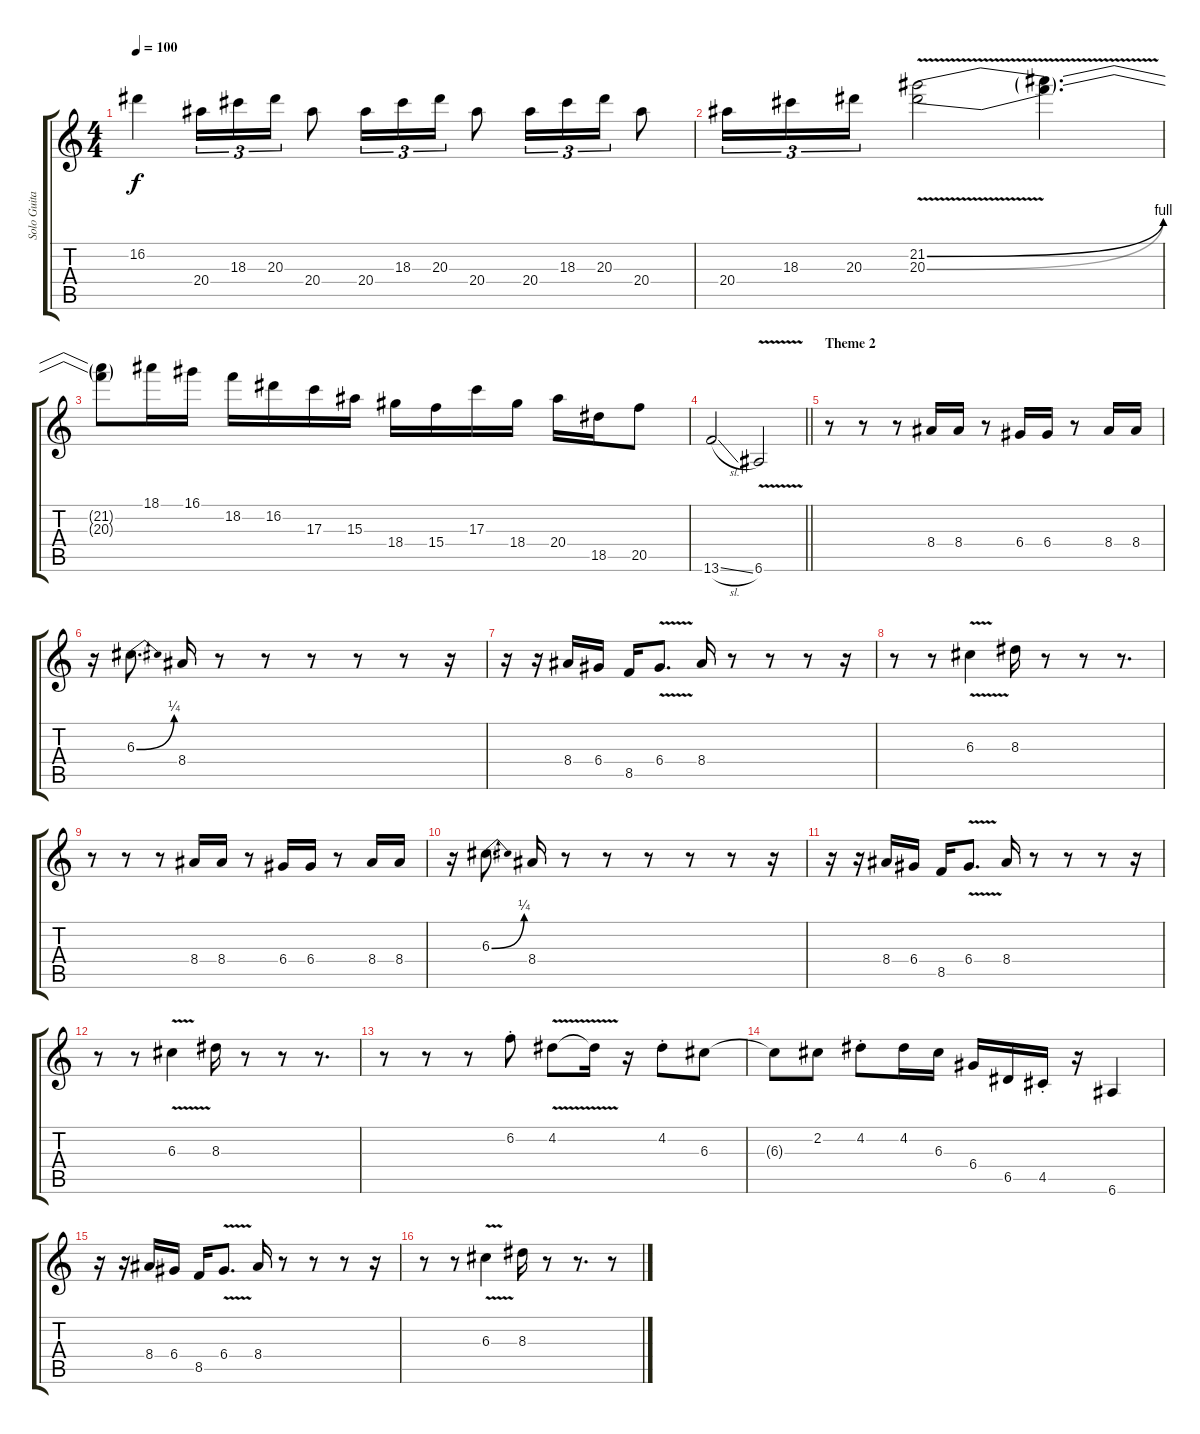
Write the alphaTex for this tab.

\track ("Solo Guitar" "Solo Guita") {instrument distortionguitar}
\staff {score tabs}
\tuning (E4 B3 G3 D3 A2 E2) {hide}
\ts (4 4)
\tempo 100
\clef g2
\ks c
16.2{t}.4{dy f} 20.4.16{tu (3 2)} 18.3.16{tu (3 2)} 20.3.16{tu (3 2)} 20.4.8 20.4.16{tu (3 2)} 18.3.16{tu (3 2)} 20.3.16{tu (3 2)} 20.4.8 20.4.16{tu (3 2)} 18.3.16{tu (3 2)} 20.3.16{tu (3 2)} 20.4.8 |
20.4.16{tu (3 2)} 18.3.16{tu (3 2)} 20.3.16{tu (3 2)} (21.2{be (bend 0 0 60 4) v} 20.3{be (bend 0 0 60 4) v}).2 (21.2{t} 20.3{t}).4{d} |
(21.2{t} 20.3{t}).8 18.1.16 16.1.16 18.2.16 16.2.16 17.3.16 15.3.16 18.4.16 15.4.16 17.3.16 18.4.16 20.4.16 18.5.16 20.5.8 |
\barLineRight lightlight
13.6{sl}.2 6.6{v}.2 |
\section ("" "Theme 2")
r.8 r.8 r.8 8.4.16 8.4.16 r.8 6.4.16 6.4.16 r.8 8.4.16 8.4.16 |
r.16 6.3{be (bend 0 0 60 1)}.8{d} 8.4.16 r.8 r.8 r.8 r.8 r.8 r.16 |
r.16 r.16 8.4.16 6.4.16 8.5.16 6.4{v}.8{d} 8.4.16 r.8 r.8 r.8 r.16 |
r.8 r.8 6.3{v}.4 8.3.16 r.8 r.8 r.8{d} |
r.8 r.8 r.8 8.4.16 8.4.16 r.8 6.4.16 6.4.16 r.8 8.4.16 8.4.16 |
r.16 6.3{be (bend 0 0 60 1)}.8{d} 8.4.16 r.8 r.8 r.8 r.8 r.8 r.16 |
r.16 r.16 8.4.16 6.4.16 8.5.16 6.4{v}.8{d} 8.4.16 r.8 r.8 r.8 r.16 |
r.8 r.8 6.3{v}.4 8.3.16 r.8 r.8 r.8{d} |
r.8 r.8 r.8 6.2{st}.8 4.2{v}.8 4.2{t}.16 r.16 4.2{st}.8 6.3.8 |
6.3{t}.8 2.2.8 4.2{st}.8 4.2.16 6.3.16 6.4.16 6.5.16 4.5{st}.16 r.16 6.6.4 |
r.16 r.16 8.4.16 6.4.16 8.5.16 6.4{v}.8{d} 8.4.16 r.8 r.8 r.8 r.16 |
r.8 r.8 6.3{v}.4 8.3.16 r.8 r.8{d} r.8
